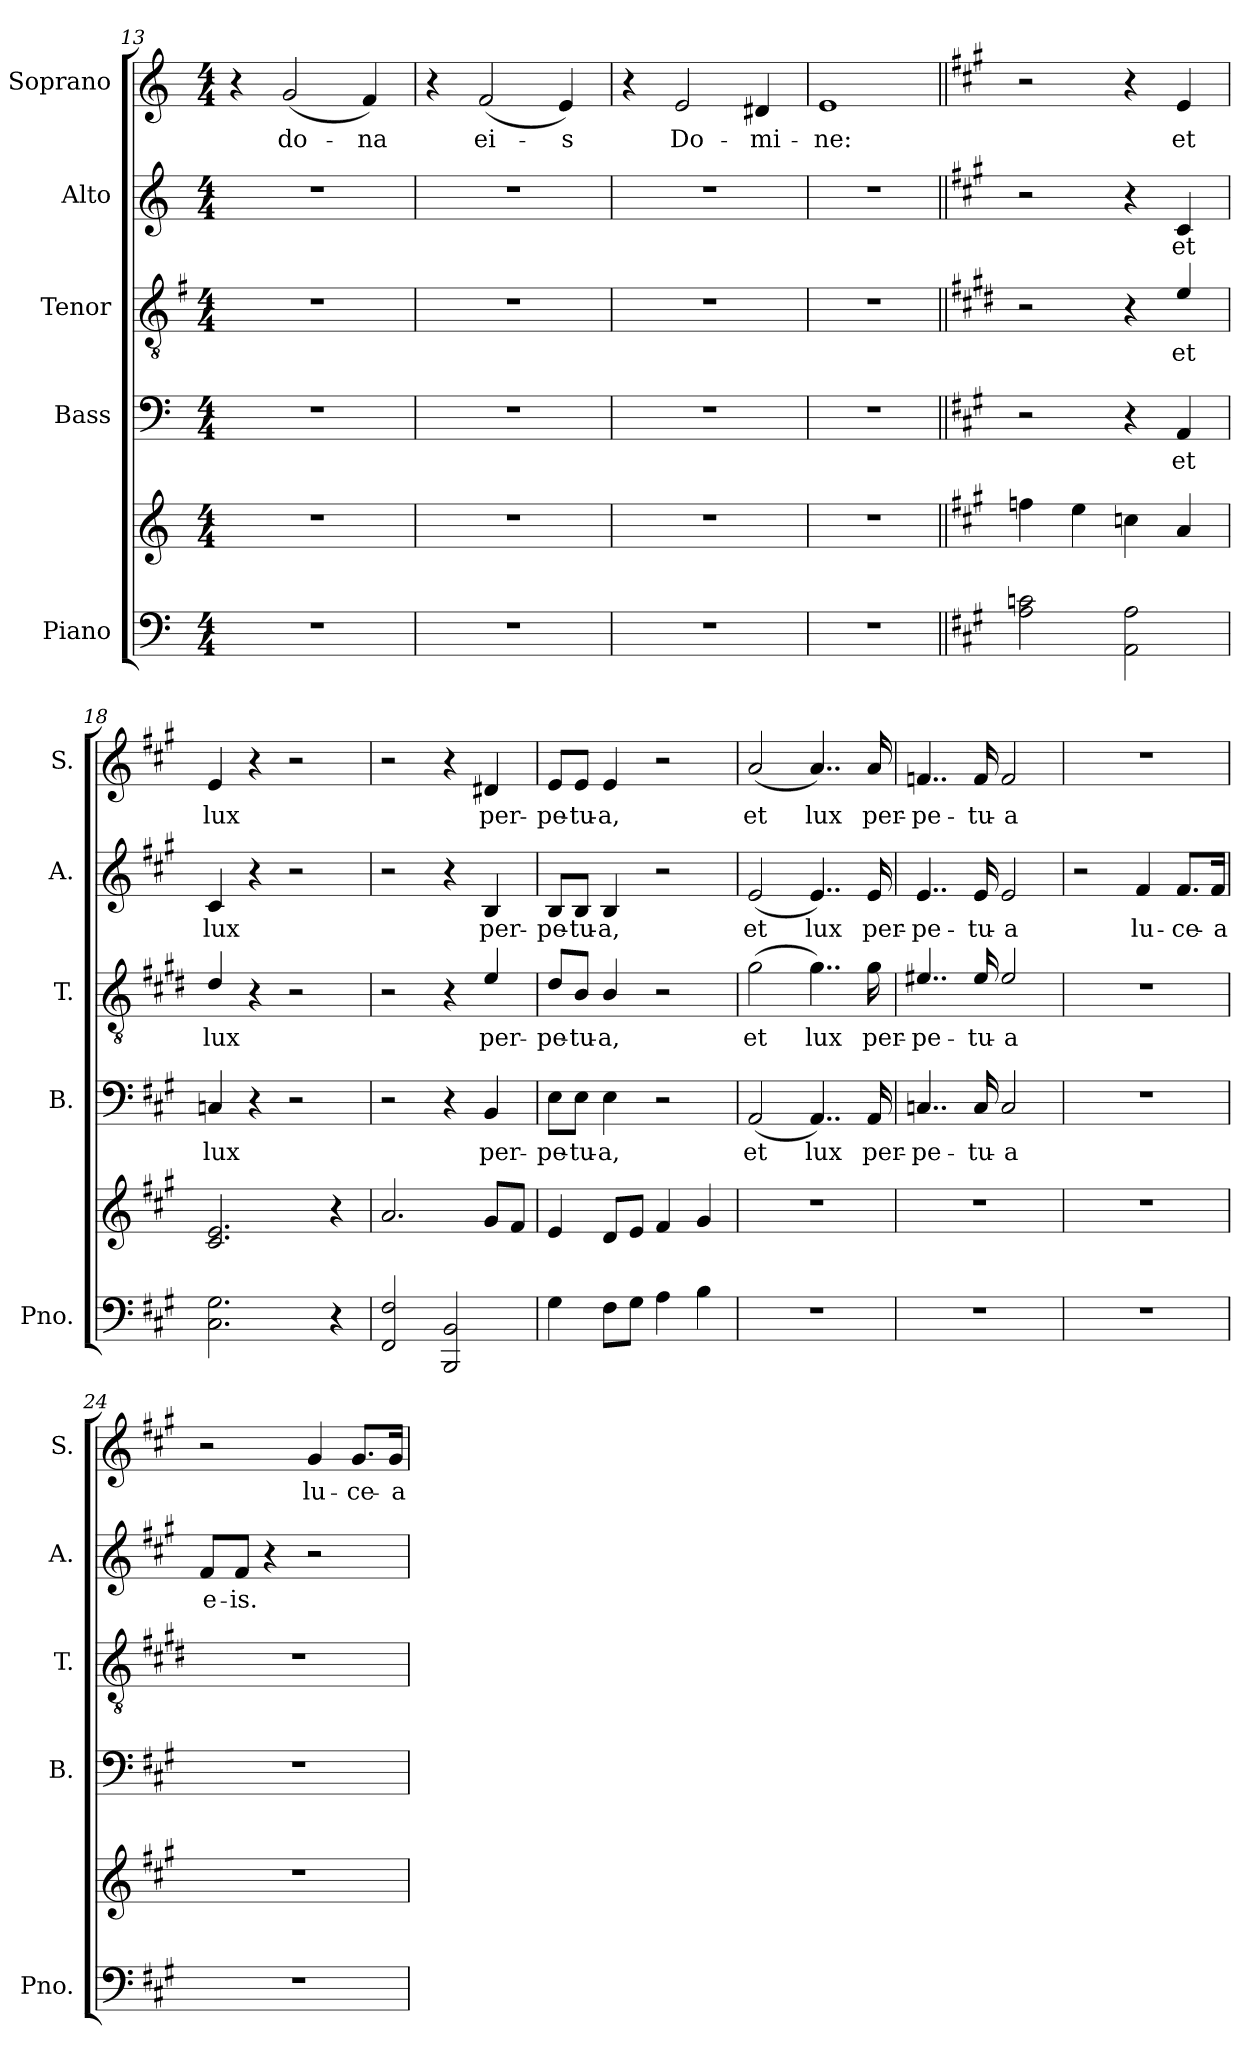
**kern	**kern	**kern	**text	**kern	**text	**kern	**text	**kern	**text
*part5	*part5	*part4	*part4	*part3	*part3	*part2	*part2	*part1	*part1
*staff6	*staff5	*staff4	*staff4	*staff3	*staff3	*staff2	*staff2	*staff1	*staff1
*I"Piano	*	*I"Bass	*	*I"Tenor	*	*I"Alto	*	*I"Soprano	*
*I'Pno.	*	*I'B.	*	*I'T.	*	*I'A.	*	*I'S.	*
*clefF4	*clefG2	*clefF4	*	*clefGv2	*	*clefG2	*	*clefG2	*
*	*	*	*	*ITrd4c7	*	*	*	*	*
*k[]	*k[]	*k[]	*	*k[]	*	*k[]	*	*k[]	*
*C:	*C:	*C:	*	*C:	*	*C:	*	*C:	*
*M4/4	*M4/4	*M4/4	*	*M4/4	*	*M4/4	*	*M4/4	*
=13	=13	=13	=13	=13	=13	=13	=13	=13	=13
1r	1r	1r	.	1r	.	1r	.	4r	.
.	.	.	.	.	.	.	.	(2g/	do-
.	.	.	.	.	.	.	.	4f/)	-na
=14	=14	=14	=14	=14	=14	=14	=14	=14	=14
1r	1r	1r	.	1r	.	1r	.	4r	.
.	.	.	.	.	.	.	.	(2f/	ei-
.	.	.	.	.	.	.	.	4e/)	-s
=15	=15	=15	=15	=15	=15	=15	=15	=15	=15
1r	1r	1r	.	1r	.	1r	.	4r	.
.	.	.	.	.	.	.	.	2e/	Do-
.	.	.	.	.	.	.	.	4d#X/	-mi-
=16	=16	=16	=16	=16	=16	=16	=16	=16	=16
1r	1r	1r	.	1r	.	1r	.	1e	-ne:
=17||	=17||	=17||	=17||	=17||	=17||	=17||	=17||	=17||	=17||
*k[f#c#g#]	*k[f#c#g#]	*k[f#c#g#]	*	*k[f#c#g#]	*	*k[f#c#g#]	*	*k[f#c#g#]	*
*A:	*A:	*A:	*	*A:	*	*A:	*	*A:	*
2A\ 2cn\	4ffn\	2r	.	2r	.	2r	.	2r	.
.	4ee\	.	.	.	.	.	.	.	.
2AA\ 2A\	4ccn\	4r	.	4r	.	4r	.	4r	.
.	4a/	4AA/	et	4A/	et	4c#/	et	4e/	et
=18	=18	=18	=18	=18	=18	=18	=18	=18	=18
2.C#\ 2.G#\	2.c#/ 2.e/	4Cn/	lux	4G#/	lux	4c#/	lux	4e/	lux
.	.	4r	.	4r	.	4r	.	4r	.
.	.	2r	.	2r	.	2r	.	2r	.
4r	4r	.	.	.	.	.	.	.	.
=19	=19	=19	=19	=19	=19	=19	=19	=19	=19
2FF#/ 2F#/	2.a/	2r	.	2r	.	2r	.	2r	.
2BBB/ 2BB/	.	4r	.	4r	.	4r	.	4r	.
.	8g#/L	4BB/	per-	4A/	per-	4B/	per-	4d#X/	per-
.	8f#/J	.	.	.	.	.	.	.	.
=20	=20	=20	=20	=20	=20	=20	=20	=20	=20
4G#\	4e/	8E\L	-pe-	8G#/L	-pe-	8B/L	-pe-	8e/L	-pe-
.	.	8E\J	-tu-	8E/J	-tu-	8B/J	-tu-	8e/J	-tu-
8F#\L	8d/L	4E\	-a,	4E/	-a,	4B/	-a,	4e/	-a,
8G#\J	8e/J	.	.	.	.	.	.	.	.
4A\	4f#/	2r	.	2r	.	2r	.	2r	.
4B\	4g#/	.	.	.	.	.	.	.	.
=21	=21	=21	=21	=21	=21	=21	=21	=21	=21
1r	1r	(2AA/	et	(2c#\	et	(2e/	et	(2a/	et
.	.	4..AA/)	lux	4..c#\)	lux	4..e/)	lux	4..a/)	lux
.	.	16AA/	per-	16c#\	per-	16e/	per-	16a/	per-
=22	=22	=22	=22	=22	=22	=22	=22	=22	=22
1r	1r	4..Cn/	-pe-	4..A#X/	-pe-	4..e/	-pe-	4..fn/	-pe-
.	.	16C/	-tu-	16A#/	-tu-	16e/	-tu-	16f/	-tu-
.	.	2C/	-a	2A#/	-a	2e/	-a	2f/	-a
=23	=23	=23	=23	=23	=23	=23	=23	=23	=23
1r	1r	1r	.	1r	.	2r	.	1r	.
.	.	.	.	.	.	4f#/	lu-	.	.
.	.	.	.	.	.	8.f#/L	-ce-	.	.
.	.	.	.	.	.	16f#/Jk	-a	.	.
=24	=24	=24	=24	=24	=24	=24	=24	=24	=24
1r	1r	1r	.	1r	.	8f#/L	e-	2r	.
.	.	.	.	.	.	8f#/J	-is.	.	.
.	.	.	.	.	.	4r	.	.	.
.	.	.	.	.	.	2r	.	4g#/	lu-
.	.	.	.	.	.	.	.	8.g#/L	-ce-
.	.	.	.	.	.	.	.	16g#/Jk	-a
=	=	=	=	=	=	=	=	=	=
*-	*-	*-	*-	*-	*-	*-	*-	*-	*-
